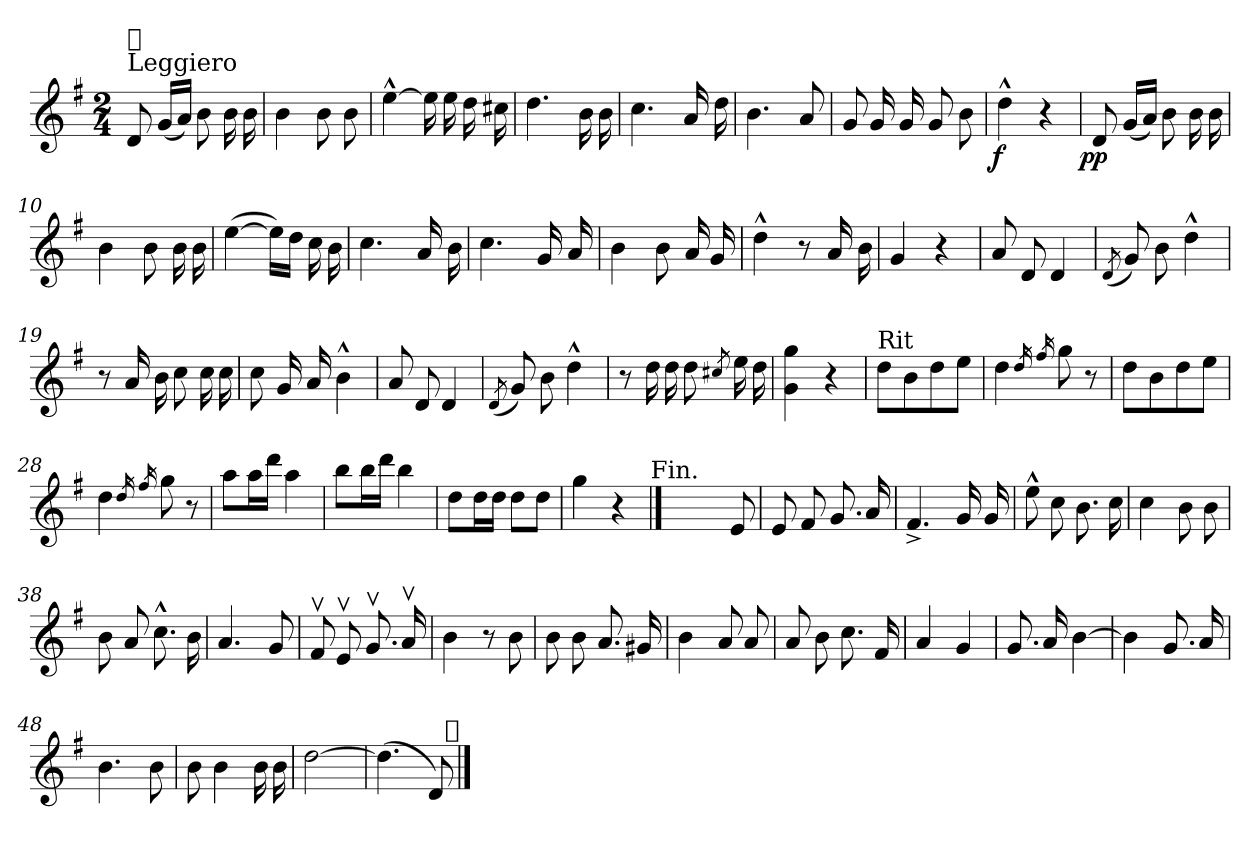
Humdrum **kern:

**kern	**dynam
*part1	*part1
*staff1	*staff1
*clefG2	*
*k[f#]	*
*G:	*
*M2/4	*
=1	=1
!LO:TX:a:t=Leggiero	!
!LO:TX:a:t=𝄋	!
8d/	.
(<16g/LL	.
16a/JJ)	.
8b\	.
16b\	.
16b\	.
=2	=2
4b\	.
8b\	.
8b\	.
=3	=3
[4ee^^>\	.
16ee\]	.
16ee\	.
16dd\	.
16cc#X\	.
=4	=4
4.dd\	.
16b\	.
16b\	.
=5	=5
4.cc\	.
16a/	.
16dd\	.
=6	=6
4.b\	.
8a/	.
=7	=7
8g/	.
16g/	.
16g/	.
8g/	.
8b\	.
!!LO:LB:g=z
=8	=8
!	!LO:DY:b:cj
4dd^^>\	f
4r	.
=9	=9
!	!LO:DY:b:cj
8d/	pp
(<16g/LL	.
16a/JJ)	.
8b\	.
16b\	.
16b\	.
=10	=10
4b\	.
8b\	.
16b\	.
16b\	.
=11	=11
(>[4ee\	.
16ee\LL])	.
16dd\JJ	.
16cc\	.
16b\	.
=12	=12
4.cc\	.
16a/	.
16b\	.
=13	=13
4.cc\	.
16g/	.
16a/	.
=14	=14
4b\	.
8b\	.
16a/	.
16g/	.
=15	=15
4dd^^>\	.
8r	.
16a/	.
16b\	.
!!LO:LB:g=z
=16	=16
4g/	.
4r	.
=17	=17
8a/	.
8d/	.
4d/	.
=18	=18
(<8qd/	.
8g/)	.
8b\	.
4dd^^>\	.
=19	=19
8r	.
16a/	.
16b\	.
8cc\	.
16cc\	.
16cc\	.
=20	=20
8cc\	.
16g/	.
16a/	.
4b^^>\	.
=21	=21
8a/	.
8d/	.
4d/	.
=22	=22
(<8qd/	.
8g/)	.
8b\	.
4dd^^>\	.
=23	=23
8r	.
16dd\	.
16dd\	.
8dd\	.
8qcc#X/	.
16ee\	.
16dd\	.
!!LO:LB:g=z
=24	=24
4g\ 4gg\	.
4r	.
=25	=25
!LO:TX:a:t=Rit	!
8dd\L	.
8b\	.
8dd\	.
8ee\J	.
=26	=26
4dd\	.
(<16qdd/	.
16qff#/	.
8gg\	.
8r	.
=27	=27
8dd\L	.
8b\	.
8dd\	.
8ee\J	.
=28	=28
4dd\	.
(<16qdd/	.
16qff#/	.
8gg\	.
8r	.
=29	=29
8aa\L	.
16aa\L	.
16ddd\JJ	.
4aa\	.
=30	=30
8bb\L	.
16bb\L	.
16ddd\JJ	.
4bb\	.
=31	=31
8dd\L	.
16dd\L	.
16dd\JJ	.
8dd\L	.
8dd\J	.
!!LO:LB:g=z
=32	=32
4gg\	.
4r	.
!LO:TX:a:t=Fin.	!
==33	==33
4ryy	.
8ryy	.
8e/	.
=34	=34
8e/	.
8f#/	.
8.g/	.
16a/	.
=35	=35
4.f#^</	.
16g/	.
16g/	.
=36	=36
8ee^^>\	.
8cc\	.
8.b\	.
16cc\	.
=37	=37
4cc\	.
8b\	.
8b\	.
=38	=38
8b\	.
8a/	.
8.cc^^>\	.
16b\	.
=39	=39
4.a/	.
8g/	.
=40	=40
8f#v>/	.
8ev>/	.
8.gv>/	.
16av>/	.
=41	=41
4b\	.
8r	.
8b\	.
!!LO:LB:g=z
=42	=42
8b\	.
8b\	.
8.a/	.
16g#X/	.
=43	=43
4b\	.
8a/	.
8a/	.
=44	=44
8a/	.
8b\	.
8.cc\	.
16f#/	.
=45	=45
4a/	.
4g/	.
=46	=46
8.g/	.
16a/	.
[4b\	.
=47	=47
4b\]	.
8.g/	.
16a/	.
=48	=48
4.b\	.
8b\	.
=49	=49
8b\	.
4b\	.
16b\	.
16b\	.
=50	=50
[2dd\	.
!!LO:LB:g=z
=51	=51
(>4.dd\]	.
8d/)	.
!LO:TX:a:t=𝄋	!
==	==
*-	*-
